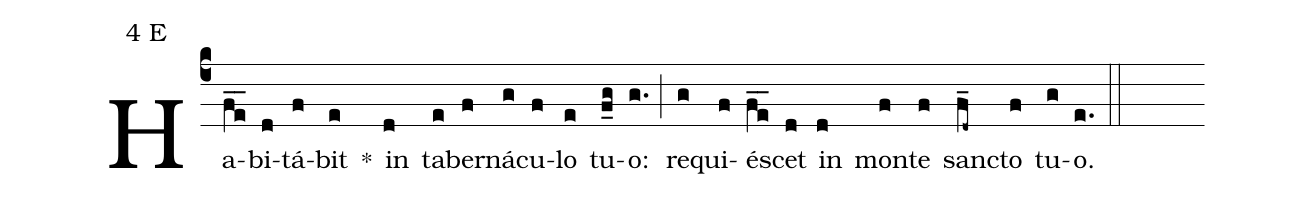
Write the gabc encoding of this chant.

mode:4 E;
%%
(c4) Ha(fe__)bi(d)tá(f)bit(e) *() in(d) ta(e)ber(f)ná(g)cu(f)lo(e) tu(f_g)o:(g.) (;) re(g)qui(f)és(fe__)cet(d) in(d) mon(f)te(f) sanc(f_d~)to(f) tu(g)o.(e.) (::)
